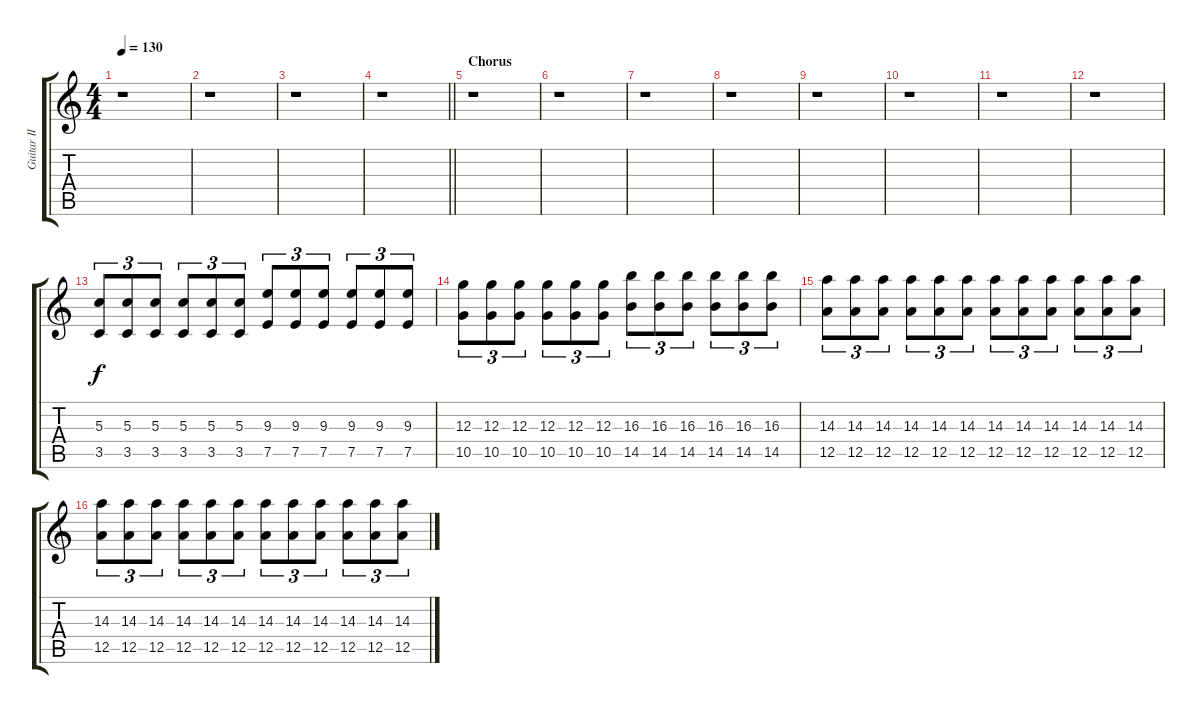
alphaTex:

\track ("Guitar II" "Guitar II") {instrument distortionguitar}
\staff {score tabs}
\tuning (E4 B3 G3 D3 A2 E2) {hide}
\ts (4 4)
\tempo 130
\clef g2
\ks c
r.1{dy f} |
r.1 |
r.1 |
\barLineRight lightlight
r.1 |
\section ("" "Chorus")
r.1 |
r.1 |
r.1 |
r.1 |
r.1 |
r.1 |
r.1 |
r.1 |
(5.3 3.5).8{tu (3 2)} (5.3 3.5).8{tu (3 2)} (5.3 3.5).8{tu (3 2)} (5.3 3.5).8{tu (3 2)} (5.3 3.5).8{tu (3 2)} (5.3 3.5).8{tu (3 2)} (9.3 7.5).8{tu (3 2)} (9.3 7.5).8{tu (3 2)} (9.3 7.5).8{tu (3 2)} (9.3 7.5).8{tu (3 2)} (9.3 7.5).8{tu (3 2)} (9.3 7.5).8{tu (3 2)} |
(12.3 10.5).8{tu (3 2)} (12.3 10.5).8{tu (3 2)} (12.3 10.5).8{tu (3 2)} (12.3 10.5).8{tu (3 2)} (12.3 10.5).8{tu (3 2)} (12.3 10.5).8{tu (3 2)} (16.3 14.5).8{tu (3 2)} (16.3 14.5).8{tu (3 2)} (16.3 14.5).8{tu (3 2)} (16.3 14.5).8{tu (3 2)} (16.3 14.5).8{tu (3 2)} (16.3 14.5).8{tu (3 2)} |
(14.3 12.5).8{tu (3 2)} (14.3 12.5).8{tu (3 2)} (14.3 12.5).8{tu (3 2)} (14.3 12.5).8{tu (3 2)} (14.3 12.5).8{tu (3 2)} (14.3 12.5).8{tu (3 2)} (14.3 12.5).8{tu (3 2)} (14.3 12.5).8{tu (3 2)} (14.3 12.5).8{tu (3 2)} (14.3 12.5).8{tu (3 2)} (14.3 12.5).8{tu (3 2)} (14.3 12.5).8{tu (3 2)} |
(14.3 12.5).8{tu (3 2)} (14.3 12.5).8{tu (3 2)} (14.3 12.5).8{tu (3 2)} (14.3 12.5).8{tu (3 2)} (14.3 12.5).8{tu (3 2)} (14.3 12.5).8{tu (3 2)} (14.3 12.5).8{tu (3 2)} (14.3 12.5).8{tu (3 2)} (14.3 12.5).8{tu (3 2)} (14.3 12.5).8{tu (3 2)} (14.3 12.5).8{tu (3 2)} (14.3 12.5).8{tu (3 2)}
